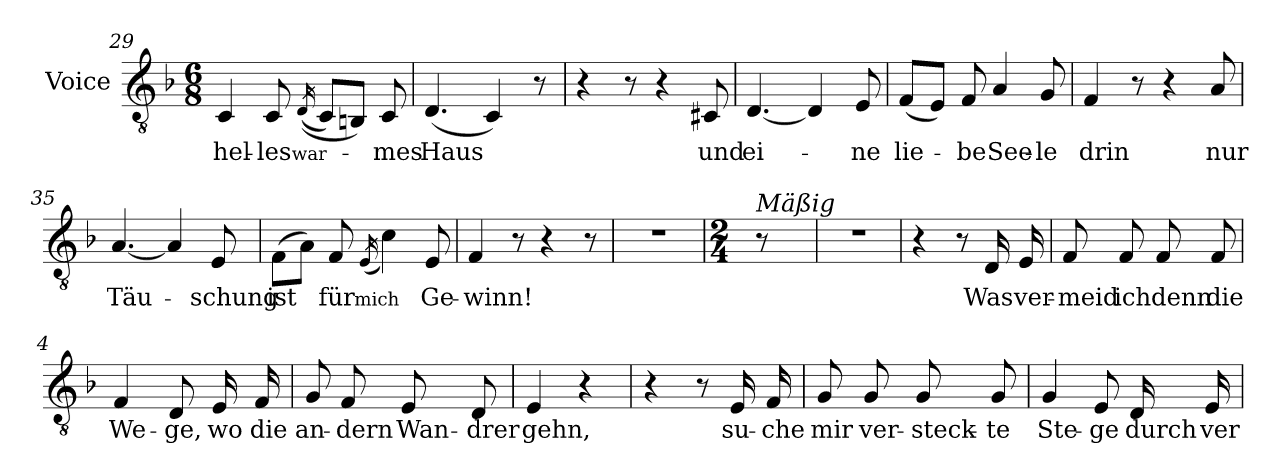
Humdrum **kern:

**kern	**text
*part1	*part1
*staff1	*staff1
*I"Voice	*
*clefGv2	*
*ITrd7c12	*
*k[b-]	*
*F:	*
*M6/8	*
=29	=29
!	!LO:LY:b:color=#000000
4CCi/	hel-
!	!LO:LY:b:color=#000000
8CCi/	-les
!	!LO:LY:b:color=#000000
((16qDDi/	war-
8CCi/L)	.
8BBBni/J)	.
!	!LO:LY:b:color=#000000
8CCi/	-mes
=30	=30
!	!LO:LY:b:color=#000000
(4.DDi/	Haus
4CCi/)	.
8r	.
=31	=31
4r	.
8r	.
4r	.
!	!LO:LY:b:color=#000000
8CC#Xi/	und
=32	=32
!	!LO:LY:b:color=#000000
[<4.DDi/	ei-
4DDi/]	.
!	!LO:LY:b:color=#000000
8EEi/	-ne
=33	=33
!	!LO:LY:b:color=#000000
(8FFi/L	lie-
8EEi/J)	.
!	!LO:LY:b:color=#000000
8FFi/	-be
!	!LO:LY:b:color=#000000
4AAi/	See-
!	!LO:LY:b:color=#000000
8GGi/	-le
!!LO:LB:g=z
=34	=34
!	!LO:LY:b:color=#000000
4FFi/	drin
8r	.
4r	.
!	!LO:LY:b:color=#000000
8AAi/	nur
=35	=35
!	!LO:LY:b:color=#000000
[<4.AAi/	Täu-
4AAi/]	.
!	!LO:LY:b:color=#000000
8EEi/	-schung
=36	=36
!	!LO:LY:b:color=#000000
(8FFi\L	ist
8AAi\J)	.
!	!LO:LY:b:color=#000000
8FFi/	für
!	!LO:LY:b:color=#000000
(16qEEi/	mich
4Ci\)	.
!	!LO:LY:b:color=#000000
8EEi/	Ge-
=37	=37
!	!LO:LY:b:color=#000000
4FFi/	-winn!
8r	.
4r	.
8r	.
=38	=38
!LO:N:vis=1	!
2.r	.
=	=
*M2/4	*
!LO:TX:a:i:t=Mäßig	!
8r	.
=1	=1
!LO:N:vis=1	!
2r	.
=2	=2
4r	.
8r	.
!	!LO:LY:b:color=#000000
16DDi/	Was
!	!LO:LY:b:color=#000000
16EEi/	ver-
=3	=3
!	!LO:LY:b:color=#000000
8FFi/	-meid
!	!LO:LY:b:color=#000000
8FFi/	ich
!	!LO:LY:b:color=#000000
8FFi/	denn
!	!LO:LY:b:color=#000000
8FFi/	die
!!LO:LB:g=z
=4	=4
!	!LO:LY:b:color=#000000
4FFi/	We-
!	!LO:LY:b:color=#000000
8DDi/	-ge,
!	!LO:LY:b:color=#000000
16EEi/	wo
!	!LO:LY:b:color=#000000
16FFi/	die
=5	=5
!	!LO:LY:b:color=#000000
8GGi/	an-
!	!LO:LY:b:color=#000000
8FFi/	-dern
!	!LO:LY:b:color=#000000
8EEi/	Wan-
!	!LO:LY:b:color=#000000
8DDi/	-drer
=6	=6
!	!LO:LY:b:color=#000000
4EEi/	gehn,
4r	.
=7	=7
4r	.
8r	.
!	!LO:LY:b:color=#000000
16EEi/	su-
!	!LO:LY:b:color=#000000
16FFi/	-che
=8	=8
!	!LO:LY:b:color=#000000
8GGi/	mir
!	!LO:LY:b:color=#000000
8GGi/	ver-
!	!LO:LY:b:color=#000000
8GGi/	-steck-
!	!LO:LY:b:color=#000000
8GGi/	-te
=9	=9
!	!LO:LY:b:color=#000000
4GGi/	Ste-
!	!LO:LY:b:color=#000000
8EEi/	-ge
!	!LO:LY:b:color=#000000
16DDi/	durch
!	!LO:LY:b:color=#000000
16EEi/	ver-
=	=
*-	*-
